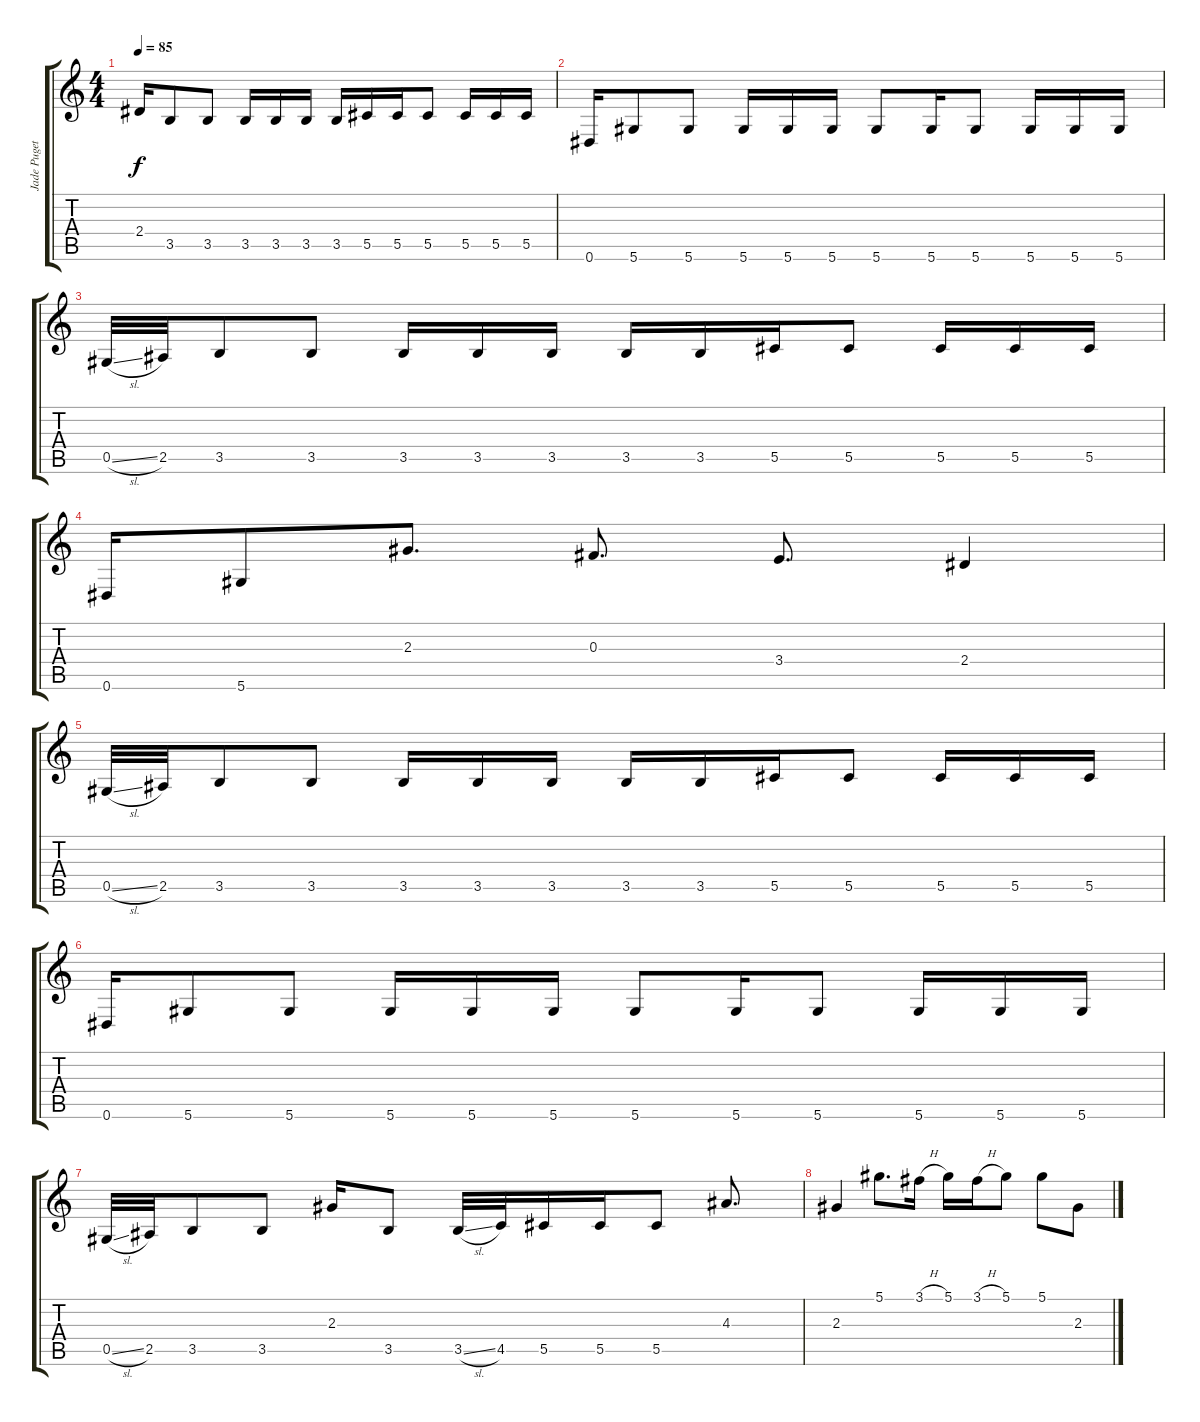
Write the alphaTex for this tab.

\track ("Jade Puget" "Jade Puget") {instrument acousticguitarsteel}
\staff {score tabs}
\tuning (Eb4 Bb3 Gb3 Db3 Ab2 Eb2) {hide}
\ts (4 4)
\tempo 85
\clef g2
\ks c
2.4{t}.16{dy f} 3.5.8 3.5.8 3.5.16 3.5.16 3.5.16 3.5.16 5.5.16 5.5.16 5.5.8 5.5.16 5.5.16 5.5.16 |
0.6.16 5.6.8 5.6.8 5.6.16 5.6.16 5.6.16 5.6.8 5.6.16 5.6.8 5.6.16 5.6.16 5.6.16 |
0.5{sl}.32 2.5.32 3.5.8 3.5.8 3.5.16 3.5.16 3.5.16 3.5.16 3.5.16 5.5.16 5.5.8 5.5.16 5.5.16 5.5.16 |
0.6.16 5.6.8 2.3.8{d} 0.3.8{d} 3.4.8{d} 2.4.4 |
0.5{sl}.32 2.5.32 3.5.8 3.5.8 3.5.16 3.5.16 3.5.16 3.5.16 3.5.16 5.5.16 5.5.8 5.5.16 5.5.16 5.5.16 |
0.6.16 5.6.8 5.6.8 5.6.16 5.6.16 5.6.16 5.6.8 5.6.16 5.6.8 5.6.16 5.6.16 5.6.16 |
0.5{sl}.32 2.5.32 3.5.8 3.5.8 2.3.16 3.5.8 3.5{sl}.32 4.5.32 5.5.16 5.5.16 5.5.8 4.3.8{d} |
2.3.4 5.1.8{d} 3.1{h}.16 5.1.16 3.1{h}.16 5.1.8 5.1.8 2.3.8
